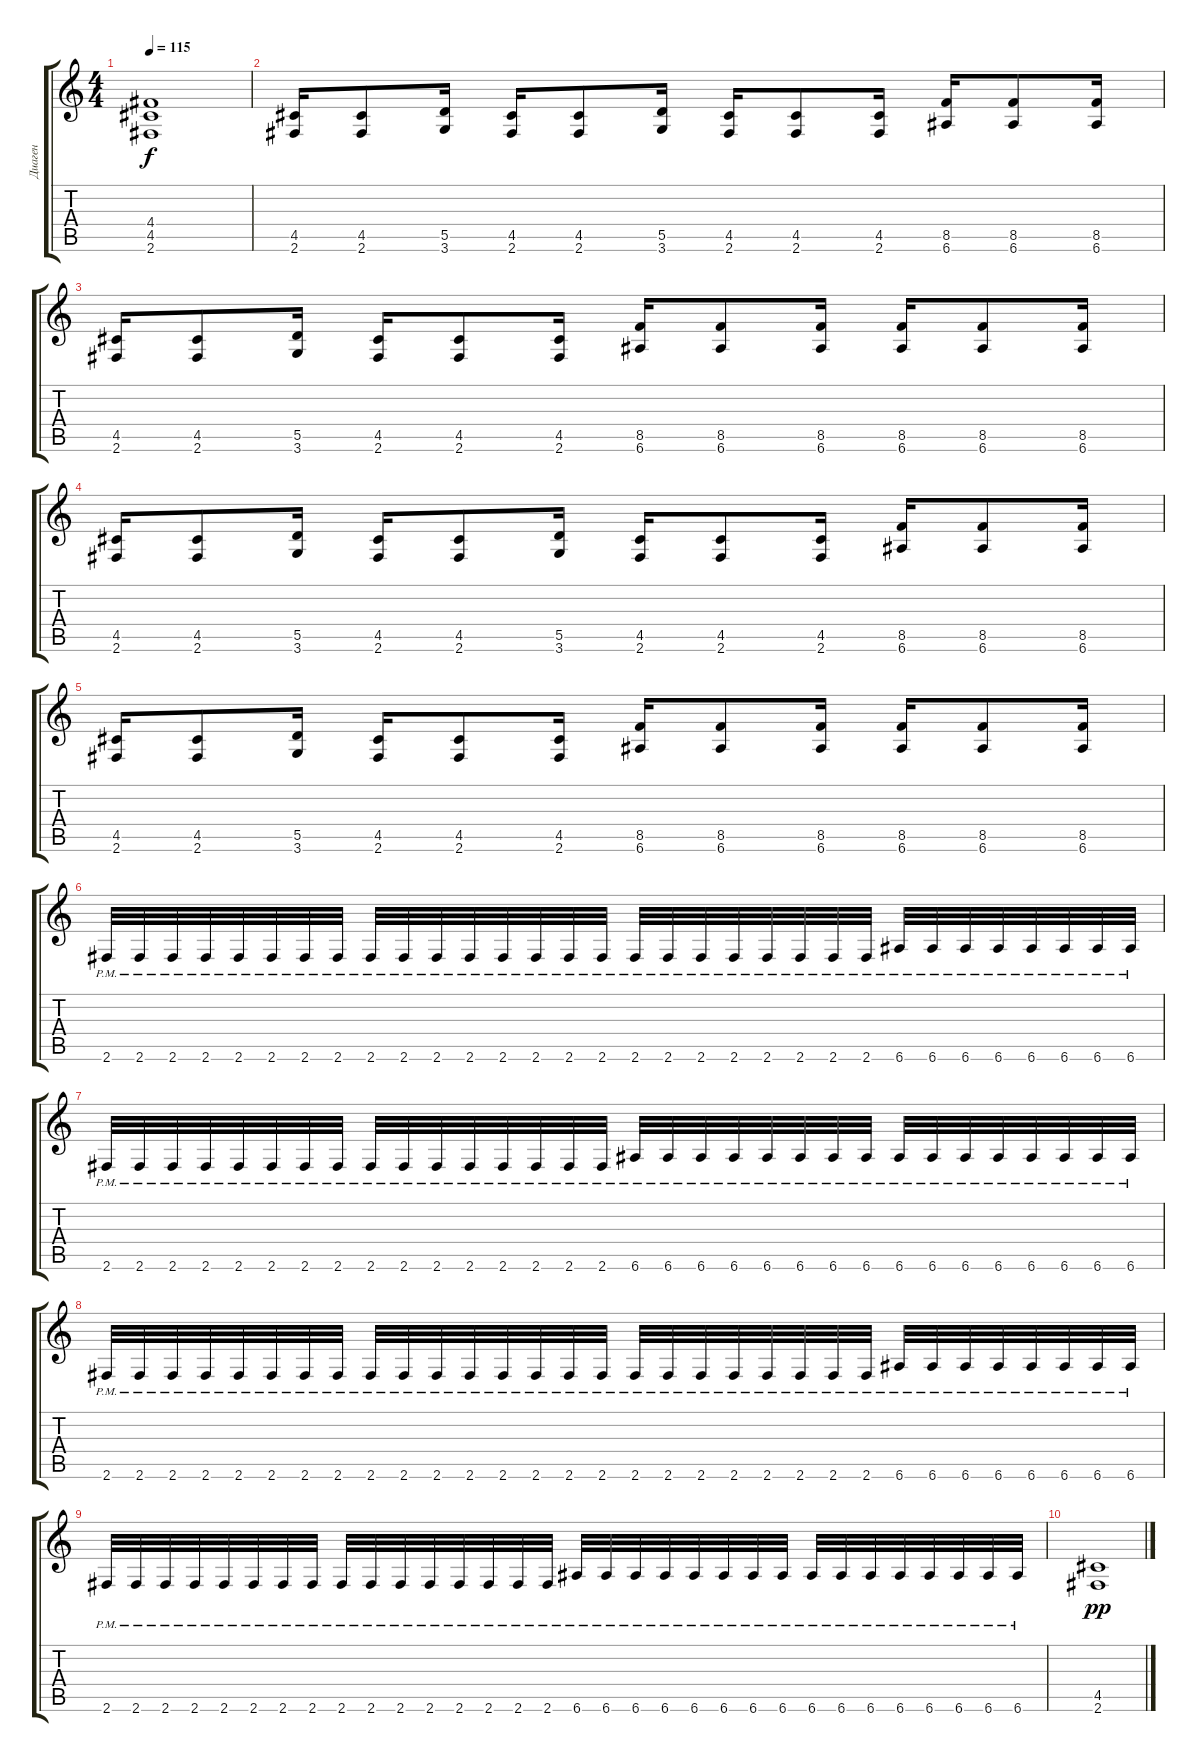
\track ("Диаген" "Диаген") {instrument distortionguitar}
\staff {score tabs}
\tuning (E4 B3 G3 D3 A2 E2) {hide}
\ts (4 4)
\tempo 115
\clef g2
\ks c
(4.4 4.5 2.6).1{dy f} |
(4.5 2.6).16 (4.5 2.6).8 (5.5 3.6).16 (4.5 2.6).16 (4.5 2.6).8 (5.5 3.6).16 (4.5 2.6).16 (4.5 2.6).8 (4.5 2.6).16 (8.5 6.6).16 (8.5 6.6).8 (8.5 6.6).16 |
(4.5 2.6).16 (4.5 2.6).8 (5.5 3.6).16 (4.5 2.6).16 (4.5 2.6).8 (4.5 2.6).16 (8.5 6.6).16 (8.5 6.6).8 (8.5 6.6).16 (8.5 6.6).16 (8.5 6.6).8 (8.5 6.6).16 |
(4.5 2.6).16 (4.5 2.6).8 (5.5 3.6).16 (4.5 2.6).16 (4.5 2.6).8 (5.5 3.6).16 (4.5 2.6).16 (4.5 2.6).8 (4.5 2.6).16 (8.5 6.6).16 (8.5 6.6).8 (8.5 6.6).16 |
(4.5 2.6).16 (4.5 2.6).8 (5.5 3.6).16 (4.5 2.6).16 (4.5 2.6).8 (4.5 2.6).16 (8.5 6.6).16 (8.5 6.6).8 (8.5 6.6).16 (8.5 6.6).16 (8.5 6.6).8 (8.5 6.6).16 |
2.6{pm}.32 2.6{pm}.32 2.6{pm}.32 2.6{pm}.32 2.6{pm}.32 2.6{pm}.32 2.6{pm}.32 2.6{pm}.32 2.6{pm}.32 2.6{pm}.32 2.6{pm}.32 2.6{pm}.32 2.6{pm}.32 2.6{pm}.32 2.6{pm}.32 2.6{pm}.32 2.6{pm}.32 2.6{pm}.32 2.6{pm}.32 2.6{pm}.32 2.6{pm}.32 2.6{pm}.32 2.6{pm}.32 2.6{pm}.32 6.6{pm}.32 6.6{pm}.32 6.6{pm}.32 6.6{pm}.32 6.6{pm}.32 6.6{pm}.32 6.6{pm}.32 6.6{pm}.32 |
2.6{pm}.32 2.6{pm}.32 2.6{pm}.32 2.6{pm}.32 2.6{pm}.32 2.6{pm}.32 2.6{pm}.32 2.6{pm}.32 2.6{pm}.32 2.6{pm}.32 2.6{pm}.32 2.6{pm}.32 2.6{pm}.32 2.6{pm}.32 2.6{pm}.32 2.6{pm}.32 6.6{pm}.32 6.6{pm}.32 6.6{pm}.32 6.6{pm}.32 6.6{pm}.32 6.6{pm}.32 6.6{pm}.32 6.6{pm}.32 6.6{pm}.32 6.6{pm}.32 6.6{pm}.32 6.6{pm}.32 6.6{pm}.32 6.6{pm}.32 6.6{pm}.32 6.6{pm}.32 |
2.6{pm}.32 2.6{pm}.32 2.6{pm}.32 2.6{pm}.32 2.6{pm}.32 2.6{pm}.32 2.6{pm}.32 2.6{pm}.32 2.6{pm}.32 2.6{pm}.32 2.6{pm}.32 2.6{pm}.32 2.6{pm}.32 2.6{pm}.32 2.6{pm}.32 2.6{pm}.32 2.6{pm}.32 2.6{pm}.32 2.6{pm}.32 2.6{pm}.32 2.6{pm}.32 2.6{pm}.32 2.6{pm}.32 2.6{pm}.32 6.6{pm}.32 6.6{pm}.32 6.6{pm}.32 6.6{pm}.32 6.6{pm}.32 6.6{pm}.32 6.6{pm}.32 6.6{pm}.32 |
2.6{pm}.32 2.6{pm}.32 2.6{pm}.32 2.6{pm}.32 2.6{pm}.32 2.6{pm}.32 2.6{pm}.32 2.6{pm}.32 2.6{pm}.32 2.6{pm}.32 2.6{pm}.32 2.6{pm}.32 2.6{pm}.32 2.6{pm}.32 2.6{pm}.32 2.6{pm}.32 6.6{pm}.32 6.6{pm}.32 6.6{pm}.32 6.6{pm}.32 6.6{pm}.32 6.6{pm}.32 6.6{pm}.32 6.6{pm}.32 6.6{pm}.32 6.6{pm}.32 6.6{pm}.32 6.6{pm}.32 6.6{pm}.32 6.6{pm}.32 6.6{pm}.32 6.6{pm}.32 |
(4.5 2.6).1{dy pp}
